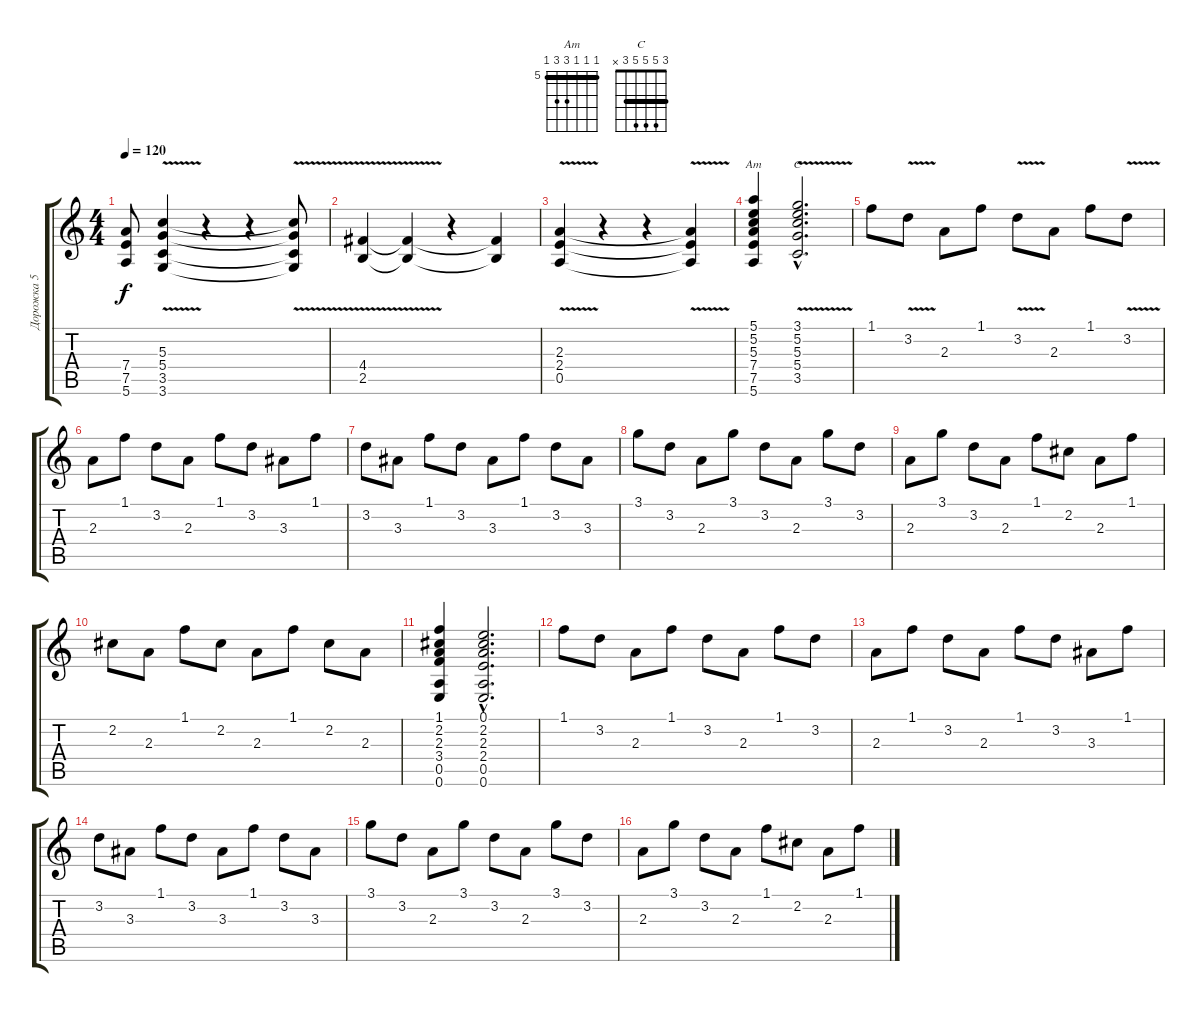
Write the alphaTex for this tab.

\track ("Дорожка 5" "Дорожка 5") {instrument overdrivenguitar}
\staff {score tabs}
\tuning (E4 B3 G3 D3 A2 E2) {hide}
\chord ("Am" 5 5 5 7 7 5) {firstfret 5 barre 5}
\chord ("C" 3 5 5 5 3 x) {barre 3}
\ts (4 4)
\tempo 120
\clef g2
\ks c
(7.4 7.5 5.6).8{dy f} (5.3{v} 5.4{v} 3.5{v} 3.6{v}).4 r.4 r.4 (5.3{t} 5.4{t} 3.5{t} 3.6{t}).8 |
(4.4{v} 2.5{v}).4 (4.4{t} 2.5{t}).4 r.4 (4.4{t} 2.5{t}).4 |
(2.3{v} 2.4{v} 0.5{v}).4 r.4 r.4 (2.3{t} 2.4{t} 0.5{t}).4 |
(5.1 5.2 5.3 7.4 7.5 5.6).4{ch "Am"} (3.1{hac} 5.2{hac} 5.3{hac} 5.4{v hac} 3.5{hac}).2{d ch "C"} |
1.1.8 3.2{v}.8 2.3.8 1.1.8 3.2{v}.8 2.3.8 1.1.8 3.2{v}.8 |
2.3.8 1.1.8 3.2.8 2.3.8 1.1.8 3.2.8 3.3.8 1.1.8 |
3.2.8 3.3.8 1.1.8 3.2.8 3.3.8 1.1.8 3.2.8 3.3.8 |
3.1.8 3.2.8 2.3.8 3.1.8 3.2.8 2.3.8 3.1.8 3.2.8 |
2.3.8 3.1.8 3.2.8 2.3.8 1.1.8 2.2.8 2.3.8 1.1.8 |
2.2.8 2.3.8 1.1.8 2.2.8 2.3.8 1.1.8 2.2.8 2.3.8 |
(1.1 2.2 2.3 3.4 0.5 0.6).4 (0.1{hac} 2.2{hac} 2.3{hac} 2.4{hac} 0.5{hac} 0.6{hac}).2{d} |
1.1.8 3.2.8 2.3.8 1.1.8 3.2.8 2.3.8 1.1.8 3.2.8 |
2.3.8 1.1.8 3.2.8 2.3.8 1.1.8 3.2.8 3.3.8 1.1.8 |
3.2.8 3.3.8 1.1.8 3.2.8 3.3.8 1.1.8 3.2.8 3.3.8 |
3.1.8 3.2.8 2.3.8 3.1.8 3.2.8 2.3.8 3.1.8 3.2.8 |
2.3.8 3.1.8 3.2.8 2.3.8 1.1.8 2.2.8 2.3.8 1.1.8
